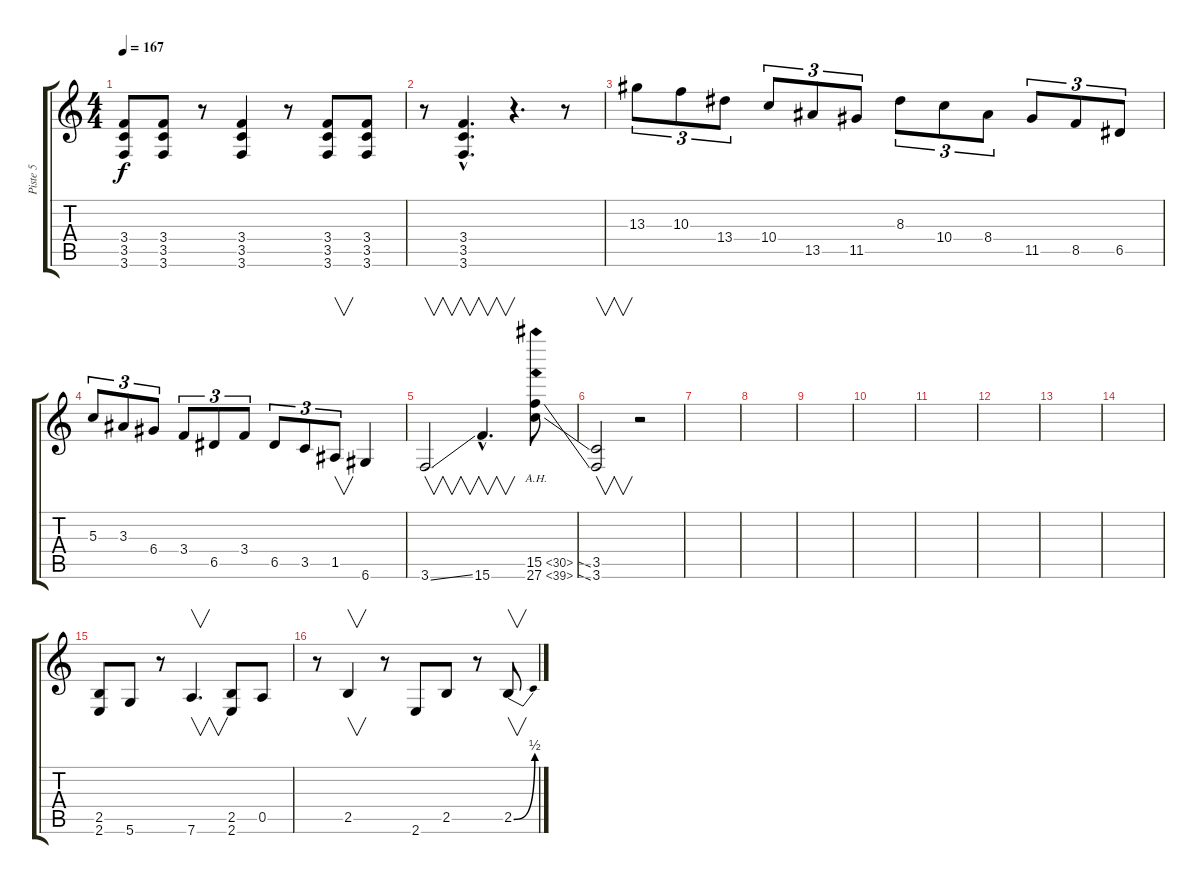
\track ("Piste 5" "Piste 5") {instrument distortionguitar}
\staff {score tabs}
\tuning (E4 B3 G3 D3 A2 D2) {hide}
\ts (4 4)
\tempo 167
\clef g2
\ks c
(3.4 3.5 3.6).8{dy f volume 10} (3.4 3.5 3.6).8 r.8 (3.4 3.5 3.6).4 r.8 (3.4 3.5 3.6).8 (3.4 3.5 3.6).8 |
r.8 (3.4{hac} 3.5{hac} 3.6{hac}).4{d} r.4{d} r.8 |
13.3.8{tu (3 2) volume 16} 10.3.8{tu (3 2)} 13.4.8{tu (3 2)} 10.4.8{tu (3 2)} 13.5.8{tu (3 2)} 11.5.8{tu (3 2)} 8.3.8{tu (3 2)} 10.4.8{tu (3 2)} 8.4.8{tu (3 2)} 11.5.8{tu (3 2)} 8.5.8{tu (3 2)} 6.5.8{tu (3 2)} |
5.3.8{tu (3 2)} 3.3.8{tu (3 2)} 6.4.8{tu (3 2)} 3.4.8{tu (3 2)} 6.5.8{tu (3 2)} 3.4.8{tu (3 2)} 6.5.8{tu (3 2)} 3.5.8{tu (3 2)} 1.5.8{v tu (3 2)} 6.6.4 |
3.6{ss}.2{v} 15.6{hac}.4{v d} (15.5{ah 15 ss} 27.6{ah 12 ss}).8 |
(3.5 3.6).2{v} r.2 |
|
|
|
|
|
|
|
|
(2.5 2.6).8{volume 16} 5.6.8 r.8 7.6.4{v d} (2.5 2.6).8 0.5.8 |
r.8 2.5.4{v} r.8 2.6.8 2.5.8 r.8 2.5{be (bend 0 0 60 2)}.8{v}
